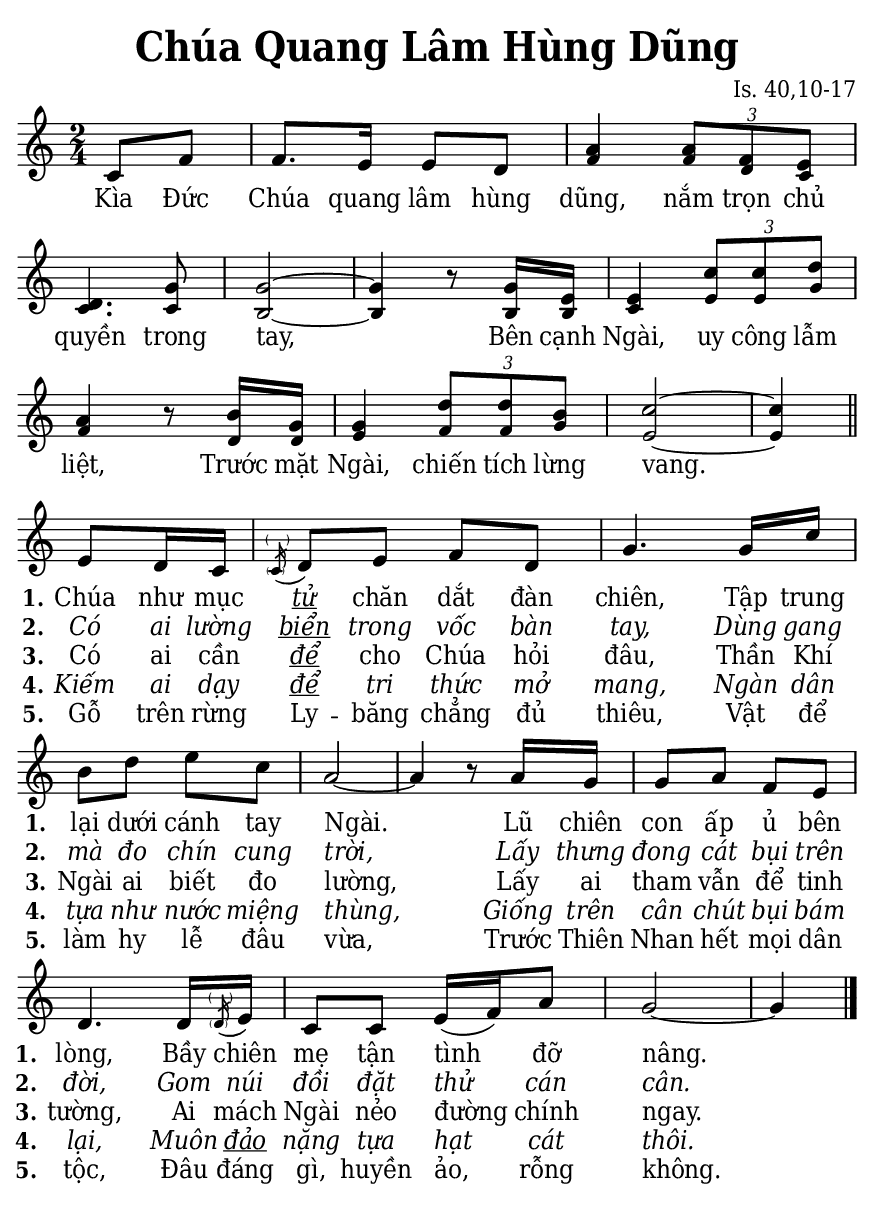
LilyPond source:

% Cài đặt chung\
\version "2.22.1"
\include "english.ly"

\header {
  title = \markup { \fontsize #1 "Chúa Quang Lâm Hùng Dũng" }
  composer = "Is. 40,10-17"
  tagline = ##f
}

% Nhạc phiên khúc
nhacPhienKhucSop = \relative c' {
  \partial 4 c8 f |
  f8. e16 e8 d |
  a'4 \tuplet 3/2 { a8 f e } |
  d4. g8 |
  g2 ~ |
  g4 r8 g16 e |
  e4 \tuplet 3/2 { c'8 c d } |
  a4 r8 b16 g |
  g4 \tuplet 3/2 { d'8 d b } |
  c2 ~ |
  c4 \bar "||" \break
  
  e,8 d16 c |
  \slashedGrace { \parenthesize c16 ( } d8) e f d |
  g4. g16 c |
  b8 d e c |
  a2 ~ |
  a4 r8 a16 g |
  g8 a f e |
  d4. d16 \slashedGrace { \parenthesize d16 ( } e) |
  c8 c e16 (f) a8 |
  g2 ~ |
  g4 \bar "|."
}

nhacPhienKhucAlto = \relative c' {
  \partial 4 c8 f |
  f8. e16 e8 d |
  f4 \tuplet 3/2 { f8 d c } |
  c4. c8 |
  b2 ~ |
  b4 r8 b16 b |
  c4 \tuplet 3/2 { e8 e g } |
  f4 r8 d16 d |
  e4 \tuplet 3/2 { f8 f g } |
  e2 ~ |
  e4
}

% Lời phiên khúc
loiPhienKhucSop = \lyrics {
  %\set stanza = "ĐK:"
  Kìa Đức Chúa quang lâm hùng dũng,
  nắm trọn chủ quyền trong tay,
  Bên cạnh Ngài, uy công lẫm liệt,
  Trước mặt Ngài, chiến tích lừng vang.
  <<
    {
      \set stanza = "1."
      Chúa như mục \markup { \italic \underline "tử" }
      chăn dắt đàn chiên,
      Tập trung lại dưới cánh tay Ngài.
      Lũ chiên con ấp ủ bên lòng,
      Bầy chiên mẹ tận tình đỡ nâng.
    }
    \new Lyrics {
	    \set associatedVoice = "beSop"
	    \set stanza = "2."
      \override Lyrics.LyricText.font-shape = #'italic
	    Có ai lường \markup { \italic \underline "biển" }
	    trong vốc bàn tay,
	    Dùng gang mà đo chín cung trời,
	    Lấy thưng đong cát bụi trên đời,
	    Gom núi đồi đặt thử cán cân.
    }
    \new Lyrics {
	    \set associatedVoice = "beSop"
	    \set stanza = "3."
	    Có ai cần \markup { \italic \underline "để" }
	    cho Chúa hỏi đâu,
	    Thần Khí Ngài ai biết đo lường,
	    Lấy ai tham vẫn để tinh tường,
	    Ai mách Ngài nẻo đường chính ngay.
    }
    \new Lyrics {
	    \set associatedVoice = "beSop"
	    \set stanza = "4."
      \override Lyrics.LyricText.font-shape = #'italic
	    Kiếm ai dạy \markup { \italic \underline "để" }
	    tri thức mở mang,
	    Ngàn dân tựa như nước miệng thùng,
	    Giống trên cân chút bụi bám lại,
	    Muôn \markup { \italic \underline "đảo" }
	    nặng tựa hạt cát thôi.
    }
    \new Lyrics {
	    \set associatedVoice = "beSop"
	    \set stanza = "5."
	    Gỗ trên rừng Ly -- băng chẳng đủ thiêu,
	    Vật để làm hy lễ đâu vừa,
	    Trước Thiên Nhan hết mọi dân tộc,
	    Đâu đáng gì, huyền ảo, rỗng không.
    }
  >>
}

% Dàn trang
\paper {
  #(set-paper-size "a5")
  top-margin = 3\mm
  bottom-margin = 3\mm
  left-margin = 3\mm
  right-margin = 3\mm
  indent = #0
  #(define fonts
	 (make-pango-font-tree "Deja Vu Serif Condensed"
	 		       "Deja Vu Serif Condensed"
			       "Deja Vu Serif Condensed"
			       (/ 20 20)))
  print-page-number = ##f
  page-count = #1
}

TongNhip = {
  \key c \major \time 2/4
  \set Timing.beamExceptions = #'()
  \set Timing.baseMoment = #(ly:make-moment 1/4)
}

% mã nguồn cho những chức năng chưa hỗ trợ trong phiên bản lilypond hiện tại
% cung cấp bởi cộng đồng lilypond khi gửi email đến lilypond-user@gnu.org
% Đổi kích thước nốt cho bè phụ
notBePhu =
#(define-music-function (font-size music) (number? ly:music?)
   (for-some-music
     (lambda (m)
       (if (music-is-of-type? m 'rhythmic-event)
           (begin
             (set! (ly:music-property m 'tweaks)
                   (cons `(font-size . ,font-size)
                         (ly:music-property m 'tweaks)))
             #t)
           #f))
     music)
   music)

% in số phiên khúc trên mỗi dòng
#(define (add-grob-definition grob-name grob-entry)
    (set! all-grob-descriptions
          (cons ((@@ (lily) completize-grob-entry)
                 (cons grob-name grob-entry))
                all-grob-descriptions)))

#(add-grob-definition
   'StanzaNumberSpanner
   `((direction . ,LEFT)
     (font-series . bold)
     (padding . 1)
     (side-axis . ,X)
     (stencil . ,ly:text-interface::print)
     (X-offset . ,ly:side-position-interface::x-aligned-side)
     (Y-extent . ,grob::always-Y-extent-from-stencil)
     (meta . ((class . Spanner)
              (interfaces . (font-interface
                             side-position-interface
                             stanza-number-interface
                             text-interface))))))

\layout {
   \context {
     \Global
     \grobdescriptions #all-grob-descriptions
   }
   \context {
     \Score
     \remove Stanza_number_align_engraver
     \consists
       #(lambda (context)
          (let ((texts '())
                (syllables '()))
            (make-engraver
             (acknowledgers
              ((stanza-number-interface engraver grob source-engraver)
                 (set! texts (cons grob texts)))
              ((lyric-syllable-interface engraver grob source-engraver)
                 (set! syllables (cons grob syllables))))
             ((stop-translation-timestep engraver)
                (for-each
                 (lambda (text)
                   (for-each
                    (lambda (syllable)
                      (ly:pointer-group-interface::add-grob text
'side-support-elements syllable))
                    syllables))
                 texts)
                (set! syllables '())))))
   }
   \context {
     \Lyrics
     \remove Stanza_number_engraver
     \consists
       #(lambda (context)
          (let ((text #f)
                (last-stanza #f))
            (make-engraver
             ((process-music engraver)
                (let ((stanza (ly:context-property context 'stanza #f)))
                  (if (and stanza (not (equal? stanza last-stanza)))
                      (let ((column (ly:context-property context
'currentCommandColumn)))
                        (set! last-stanza stanza)
                        (if text
                            (ly:spanner-set-bound! text RIGHT column))

                        (set! text (ly:engraver-make-grob engraver
'StanzaNumberSpanner '()))
                        (ly:grob-set-property! text 'text stanza)
                        (ly:spanner-set-bound! text LEFT column)))))
             ((finalize engraver)
                (if text
                    (let ((column (ly:context-property context
'currentCommandColumn)))
                      (ly:spanner-set-bound! text RIGHT column)))))))
     \override StanzaNumberSpanner.horizon-padding = 10000
   }
}
% kết thúc mã nguồn

\score {
  \new ChoirStaff <<
    \new Staff \with {
        \consists "Merge_rests_engraver"
        printPartCombineTexts = ##f
      }
      <<
      \new Voice \TongNhip \partCombine 
        \nhacPhienKhucSop
        \notBePhu -1 { \nhacPhienKhucAlto }
      \new NullVoice = beSop \nhacPhienKhucSop
      \new Lyrics \lyricsto beSop \loiPhienKhucSop
      >>
  >>
  \layout {
    \override Lyrics.LyricSpace.minimum-distance = #0.6
    \override Score.BarNumber.break-visibility = ##(#f #f #f)
    \override Score.SpacingSpanner.uniform-stretching = ##t
  } 
}
